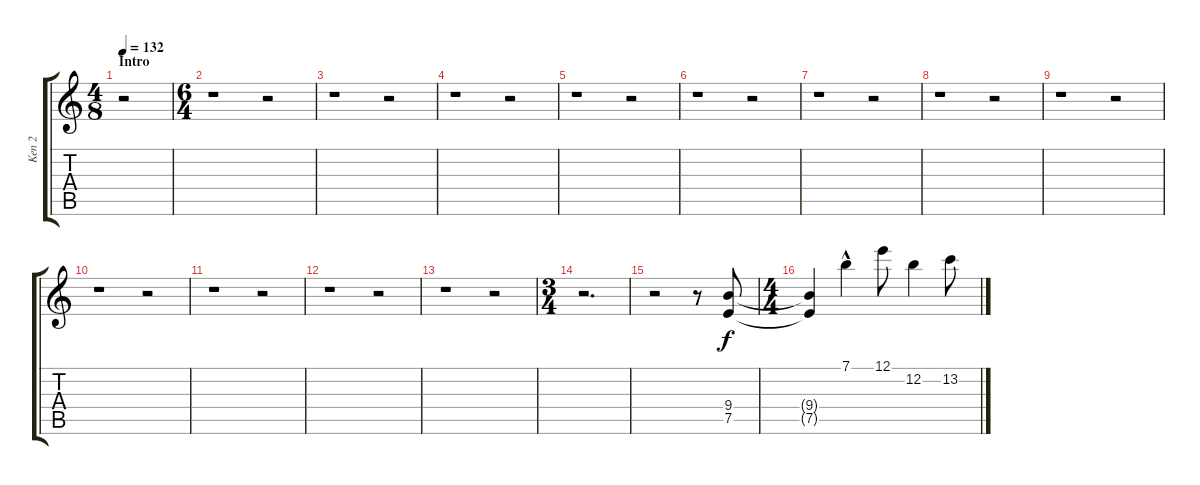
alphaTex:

\track ("Ken 2" "Ken 2") {instrument overdrivenguitar}
\staff {score tabs}
\tuning (E4 B3 G3 D3 A2 E2) {hide}
\ts (4 8)
\section ("" "Intro")
\tempo 132
\clef g2
\ks c
r.2{dy f instrument overdrivenguitar} |
\ts (6 4)
r.1 r.2 |
r.1 r.2 |
r.1 r.2 |
r.1 r.2 |
r.1 r.2 |
r.1 r.2 |
r.1 r.2 |
r.1 r.2 |
r.1 r.2 |
r.1 r.2 |
r.1 r.2 |
r.1 r.2 |
\ts (3 4)
r.2{d} |
r.2 r.8 (9.4 7.5).8 |
\ts (4 4)
(9.4{t} 7.5{t}).4 7.1{hac}.4 12.1.8 12.2.4 13.2.8
